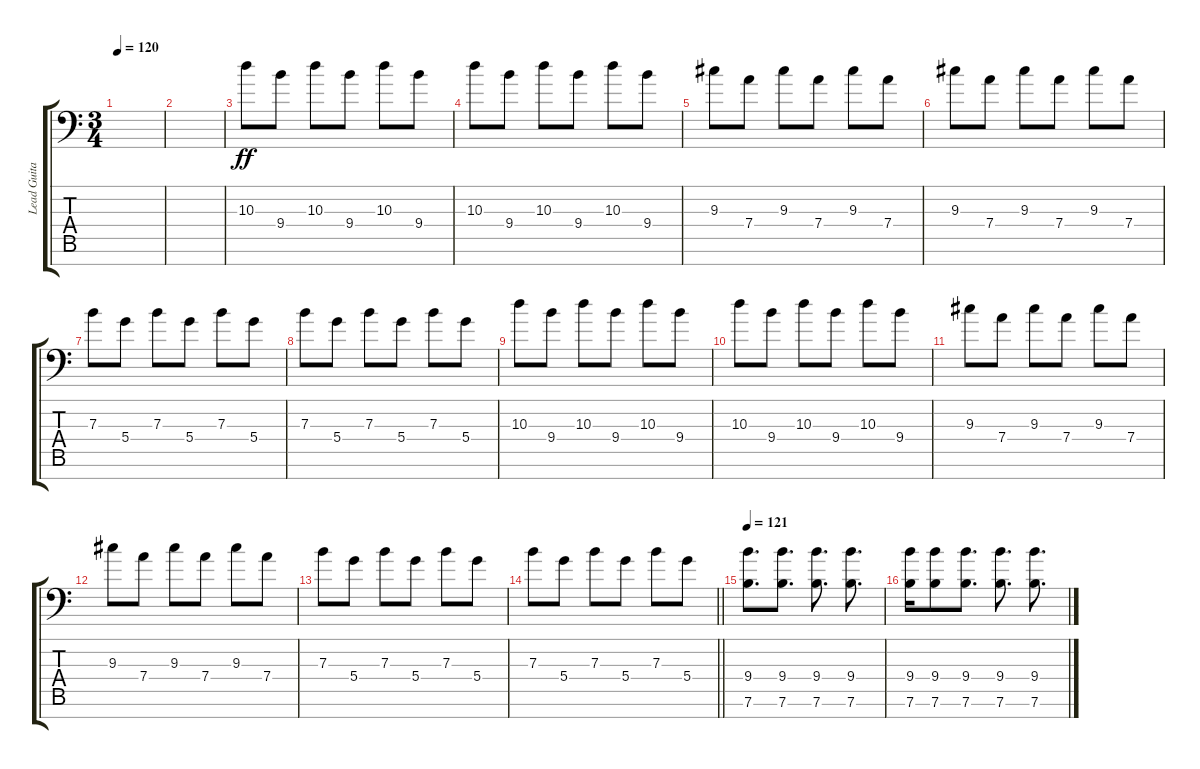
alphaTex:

\track ("Lead Guitar #2" "Lead Guita") {instrument distortionguitar}
\staff {score tabs}
\tuning (D4 A3 E3 D3 A2 E2 A1) {hide}
\ts (3 4)
\tempo 120
\clef f4
\ks c
|
|
10.3.8{dy ff volume 9 instrument electricguitarjazz} 9.4.8 10.3.8 9.4.8 10.3.8 9.4.8 |
10.3.8 9.4.8 10.3.8 9.4.8 10.3.8 9.4.8 |
9.3.8 7.4.8 9.3.8 7.4.8 9.3.8 7.4.8 |
9.3.8 7.4.8 9.3.8 7.4.8 9.3.8 7.4.8 |
7.3.8 5.4.8 7.3.8 5.4.8 7.3.8 5.4.8 |
7.3.8 5.4.8 7.3.8 5.4.8 7.3.8 5.4.8 |
10.3.8{volume 13} 9.4.8 10.3.8 9.4.8 10.3.8 9.4.8 |
10.3.8 9.4.8 10.3.8 9.4.8 10.3.8 9.4.8 |
9.3.8 7.4.8 9.3.8 7.4.8 9.3.8 7.4.8 |
9.3.8 7.4.8 9.3.8 7.4.8 9.3.8 7.4.8 |
7.3.8 5.4.8 7.3.8 5.4.8 7.3.8 5.4.8 |
\barLineRight lightlight
7.3.8 5.4.8 7.3.8 5.4.8 7.3.8 5.4.8 |
\section ("" "")
\tempo 121
(9.4 7.6).8{d instrument overdrivenguitar} (9.4 7.6).8{d} (9.4 7.6).8{d} (9.4 7.6).8{d} |
(9.4 7.6).16 (9.4 7.6).8 (9.4 7.6).8{d} (9.4 7.6).8{d} (9.4 7.6).8{d}
